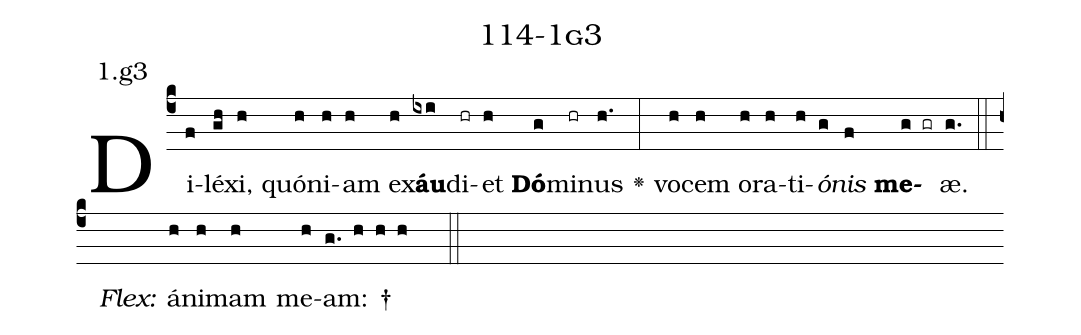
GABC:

name: 114-1g3;
annotation: 1.g3;
%%
(c4)Di(f)lé(gh)xi,(h) quón(h)i(h)am(h) ex(h)<b>áu</b>(ixi)di(hr)et(h) <b>Dó</b>(g)mi(hr)nus(h.) <v>\greheightstar</v>(:) vo(h)cem(h) o(h)ra(h)ti(h)<i>ó</i>(g)<i>nis</i>(f) <b>me</b>(g gr)æ.(g.) (::)
<i>Flex:</i>()  á(h)ni(h)mam(h) me(h)am: †(g. h h h  ::)

%E(h) u(h) o(g) u(f) a(g) e.(g.) (::)
